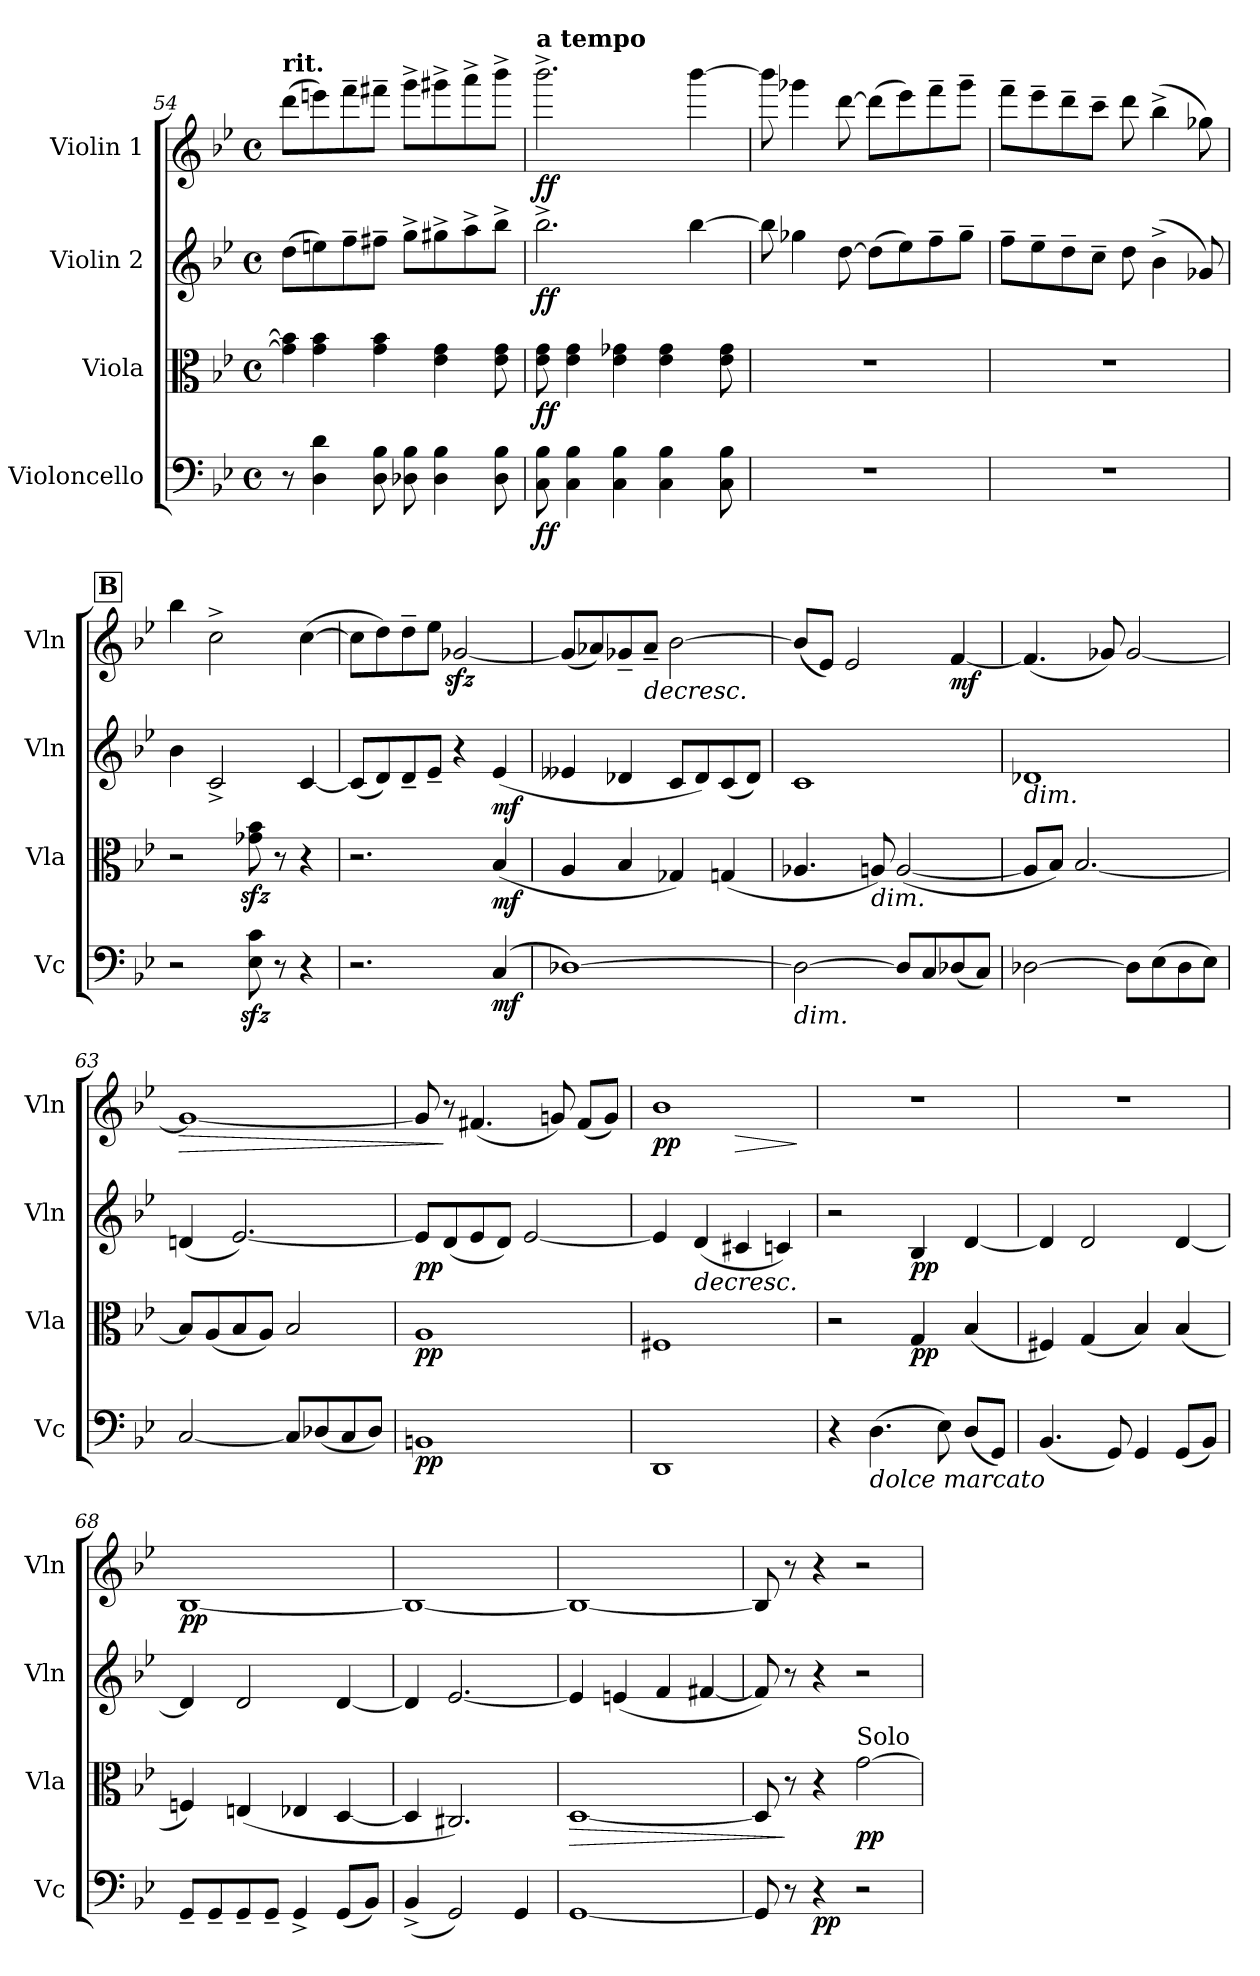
**kern	**dynam	**kern	**dynam	**kern	**dynam	**kern	**dynam
*part4	*part4	*part3	*part3	*part2	*part2	*part1	*part1
*staff4	*staff4	*staff3	*staff3	*staff2	*staff2	*staff1	*staff1
*I"Violoncello	*	*I"Viola	*	*I"Violin 2	*	*I"Violin 1	*
*I'Vc	*	*I'Vla	*	*I'Vln	*	*I'Vln	*
*clefF4	*	*clefC3	*	*clefG2	*	*clefG2	*
*k[b-e-]	*	*k[b-e-]	*	*k[b-e-]	*	*k[b-e-]	*
*M4/4	*	*M4/4	*	*M4/4	*	*M4/4	*
*met(c)	*	*met(c)	*	*met(c)	*	*met(c)	*
=54	=54	=54	=54	=54	=54	=54	=54
!	!	!	!	!	!	!LO:TX:a:B:t=rit.	!
8r	.	8g\] 8b-\]J	.	(>8dd\L	.	(>8ddd\L	.
4D\ 4d\	.	4g\ 4b-\	.	8een\)	.	8eeen\)	.
.	.	.	.	8ff~\	.	8fff~\	.
8D\ 8B-\	.	4g\ 4b-\	.	8ff#X~\J	.	8fff#X~\J	.
8D-X\ 8B-\	.	.	.	8gg^\L	.	8ggg^\L	.
4D-\ 4B-\	.	4e-\ 4g\	.	8gg#X^\	.	8ggg#X^\	.
.	.	.	.	8aa^\	.	8aaa^\	.
8D-\ 8B-\	.	8e-\ 8g\	.	8bb-^\J	.	8bbb-^\J	.
!!LO:LB:g=z
=55	=55	=55	=55	=55	=55	=55	=55
!	!	!	!	!	!	!LO:TX:a:B:t=a tempo	!
!	!LO:DY:b	!	!LO:DY:b	!	!LO:DY:b	!	!LO:DY:b
8C\ 8B-\	ff	8e-\ 8g\	ff	2.bb-^\	ff	2.bbb-^\	ff
4C\ 4B-\	.	4e-\ 4g\	.	.	.	.	.
4C\ 4B-\	.	4e-\ 4g-X\	.	.	.	.	.
4C\ 4B-\	.	4e-\ 4g-\	.	.	.	.	.
.	.	.	.	[4bb-\	.	[4bbb-\	.
8C\ 8B-\	.	8e-\ 8g-\	.	.	.	.	.
=56	=56	=56	=56	=56	=56	=56	=56
1r	.	1r	.	8bb-\]	.	8bbb-\]	.
.	.	.	.	4gg-X\	.	4ggg-X\	.
.	.	.	.	[8dd\	.	[8ddd\	.
.	.	.	.	(>8dd\L]	.	(>8ddd\L]	.
.	.	.	.	8ee-\)	.	8eee-\)	.
.	.	.	.	8ff~\	.	8fff~\	.
.	.	.	.	8gg-~\J	.	8ggg-~\J	.
=57	=57	=57	=57	=57	=57	=57	=57
1r	.	1r	.	8ff~\L	.	8fff~\L	.
.	.	.	.	8ee-~\	.	8eee-~\	.
.	.	.	.	8dd~\	.	8ddd~\	.
.	.	.	.	8cc~\J	.	8ccc~\J	.
.	.	.	.	8dd\	.	8ddd\	.
.	.	.	.	(>4b-^\	.	(>4bb-^\	.
.	.	.	.	8g-X/)	.	8gg-X\)	.
!!LO:REH:place=s1:a:B:fs=14:t=B
=58	=58	=58	=58	=58	=58	=58	=58
2r	.	2r	.	4b-\	.	4bb-\	.
.	.	.	.	2c^/	.	2cc^\	.
8E-\zz< 8c\zz<	.	8g-X\zz< 8b-\zz<	.	.	.	.	.
8r	.	8r	.	.	.	.	.
4r	.	4r	.	[4c/	.	(>[4cc\	.
!!LO:LB:g=z
=59	=59	=59	=59	=59	=59	=59	=59
2.r	.	2.r	.	(<8c/L]	.	8cc\L]	.
.	.	.	.	8d/)	.	8dd\)	.
.	.	.	.	8d~/	.	8dd~\	.
.	.	.	.	8e-~/J	.	8ee-\J	.
.	.	.	.	4r	.	[2g-Xzz</	.
!	!LO:DY:b	!	!LO:DY:b	!	!LO:DY:b	!	!
(<4C/	mf	(<4B-/	mf	(<4e-/	mf	.	.
=60	=60	=60	=60	=60	=60	=60	=60
[1D-X)	.	4A/	.	4e--X/	.	(<8g-/L]	.
.	.	.	.	.	.	8a-X/)	.
.	.	4B-/	.	4d-X/	.	8g-X~/	.
!	!	!	!	!	!	!	!LO:HP:b
.	.	.	.	.	.	8a-~/J	>
.	.	4G-X/)	.	8c/L	.	[2b-\	.
.	.	.	.	8d-/)	.	.	.
.	.	(<4Gn/	.	(<8c/	.	.	.
.	.	.	.	8d-/J)	.	.	.
=61	=61	=61	=61	=61	=61	=61	=61
!LO:TX:b:i:t=dim.	!	!	!	!	!	!	!
2D-\_	.	4.A-X/	.	1c	.	(<8b-/L]	.
.	.	.	.	.	.	8e-/J)	.
.	.	.	.	.	.	2e-/	.
!	!	!LO:TX:b:i:t=dim.	!	!	!	!	!
.	.	8An/)	.	.	.	.	.
8D-/L]	.	(<[2A/	.	.	.	.	.
8C/	.	.	.	.	.	.	.
!	!	!	!	!	!	!	!LO:DY:b
(<8D-X/	.	.	.	.	.	[4f/	mf
8C/J)	.	.	.	.	.	.	.
=62	=62	=62	=62	=62	=62	=62	=62
!	!	!	!	!LO:TX:b:i:t=dim.	!	!	!
[2D-X\	.	8A/L]	.	1d-X	.	(<4.f/]	.
.	.	8B-/J)	.	.	.	.	.
.	.	[2.B-/	.	.	.	.	.
.	.	.	.	.	.	8g-X/)	.
8D-\L]	.	.	.	.	.	[2g-/	.
(>8E-\	.	.	.	.	.	.	.
8D-\	.	.	.	.	.	.	.
8E-\J)	.	.	.	.	.	.	.
!!LO:LB:g=z
=63	=63	=63	=63	=63	=63	=63	=63
*^	*	*	*	*	*	*	*
!	!	!	!	!	!	!	!	!LO:HP:b
[2C/	4ryy	.	8B-/L]	.	(<4dn/	.	1g-_	>
.	.	.	(<8A/	.	.	.	.	.
.	4ryy	.	8B-/	.	[2.e-/)	.	.	.
.	.	.	8A/J)	.	.	.	.	.
8C/L]	2ryy	.	2B-/	.	.	.	.	.
(<8D-X/	.	.	.	.	.	.	.	.
8C/	.	.	.	.	.	.	.	.
8D-/J)	.	.	.	.	.	.	.	.
*v	*v	*	*	*	*	*	*	*
=64	=64	=64	=64	=64	=64	=64	=64
!	!LO:DY:b	!	!LO:DY:b	!	!LO:DY:b	!	!
1BBn	pp	1A	pp	8e-/L]	pp	8g-/]	.
.	.	.	.	(<8d/	.	8r	]
.	.	.	.	8e-/	.	(<4.f#X/	.
.	.	.	.	8d/J)	.	.	.
.	.	.	.	[2e-/	.	.	.
.	.	.	.	.	.	8gn/)	.
.	.	.	.	.	.	(<8f#/L	.
.	.	.	.	.	.	8g/J)	.
=65	=65	=65	=65	=65	=65	=65	=65
*^	*	*^	*	*	*	*^	*
!	!	!	!	!	!	!	!	!	!	!LO:DY:b
1DD	2ryy	.	1F#X	2ryy	.	4e-/]	.	1b-	2ryy	pp
!	!	!	!	!	!	!	!LO:HP:b	!	!	!
.	.	.	.	.	.	(<4d/	>	.	.	.
!	!	!	!	!	!	!	!	!	!	!LO:HP:b
.	2ryy	.	.	2ryy	.	4c#X/	.	.	2ryy	>
.	.	.	.	.	.	4cn/)	.	.	.	.
*v	*v	*	*	*	*	*	*	*v	*v	*
*	*	*v	*v	*	*	*	*	*
.	.	.	.	.	.	.	]
=66	=66	=66	=66	=66	=66	=66	=66
4r	.	2r	.	2r	.	1r	.
!LO:TX:b:i:t=dolce marcato	!	!	!	!	!	!	!
(>4.D\	.	.	.	.	.	.	.
!	!	!	!LO:DY:b	!	!LO:DY:b	!	!
.	.	4G/	pp	4B-/	pp	.	.
8E-\)	.	.	.	.	.	.	.
(<8D/L	.	(<4B-/	.	[4d/	.	.	.
8GG/J)	.	.	.	.	.	.	.
=67	=67	=67	=67	=67	=67	=67	=67
(<4.BB-/	.	4F#X/)	.	4d/]	.	1r	.
.	.	(<4G/	.	2d/	.	.	.
8GG/)	.	.	.	.	.	.	.
4GG/	.	4B-/)	.	.	.	.	.
(<8GG/L	.	(<4B-/	.	[4d/	.	.	.
8BB-/J)	.	.	.	.	.	.	.
!!LO:PB:g=z
=68	=68	=68	=68	=68	=68	=68	=68
!	!	!	!	!	!	!	!LO:DY:b
8GG~/L	.	4Fn/)	.	4d/]	.	[1B-	pp
8GG~/	.	.	.	.	.	.	.
8GG~/	.	(<4En/	.	2d/	.	.	.
8GG~/J	.	.	.	.	.	.	.
4GG^/	.	4E-X/	.	.	.	.	.
(<8GG/L	.	[4D/	.	[4d/	.	.	.
8BB-/J)	.	.	.	.	.	.	.
=69	=69	=69	=69	=69	=69	=69	=69
(<4BB-^/	.	4D/]	.	4d/]	.	1B-_	.
2GG/)	.	2.C#X/)	.	[2.e-/	.	.	.
4GG/	.	.	.	.	.	.	.
=70	=70	=70	=70	=70	=70	=70	=70
!	!	!	!LO:HP:b	!	!	!	!
[1GG	.	[1D	>	4e-/]	.	1B-_	.
.	.	.	.	(<4en/	.	.	.
.	.	.	.	4f/	.	.	.
.	.	.	.	[4f#X/	.	.	.
=71	=71	=71	=71	=71	=71	=71	=71
8GG/]	.	8D/]	.	8f#/])	.	8B-/]	.
8r	.	8r	]	8r	]	8r	]
!	!LO:DY:b	!	!	!	!	!	!
4r	pp	4r	.	4r	.	4r	.
!	!	!LO:TX:a:t=Solo	!	!	!	!	!
!	!	!	!LO:DY:b	!	!	!	!
2r	.	[2g\	pp	2r	.	2r	.
=	=	=	=	=	=	=	=
*-	*-	*-	*-	*-	*-	*-	*-
